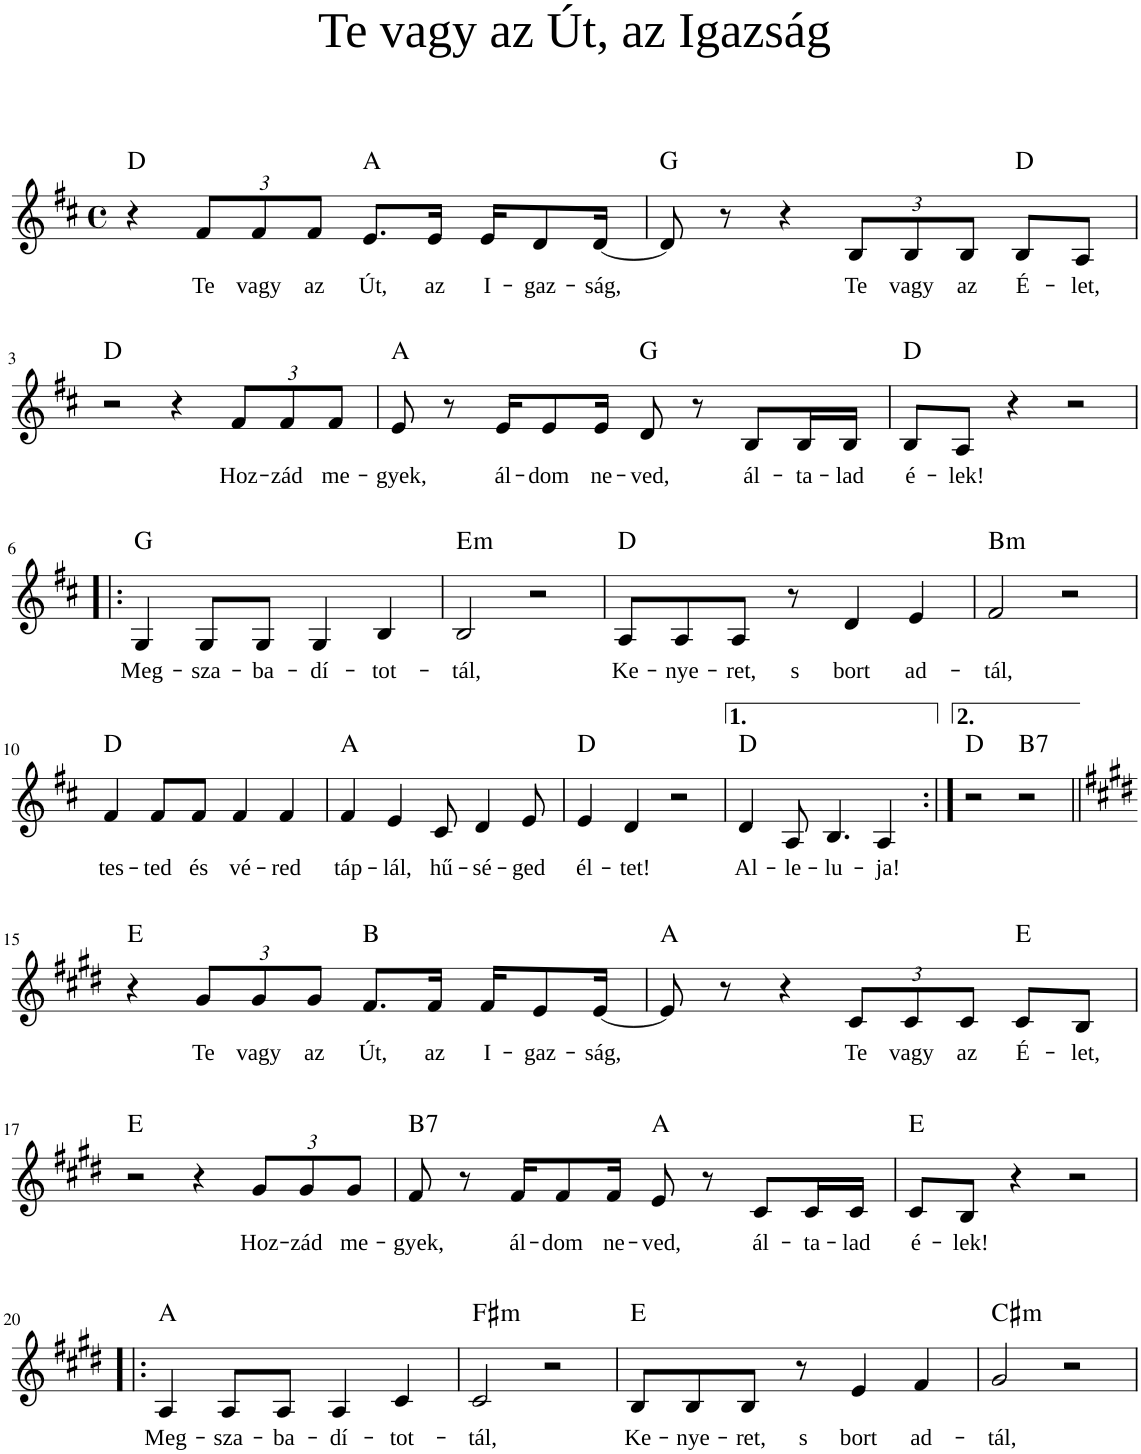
**kern	**text	**harte
*part1	*part1	*part1
*staff1	*staff1	*
*I"Piano	*	*
*I'Pno	*	*
*clefG2	*	*
*k[f#c#]	*	*
*M4/4	*	*
*met(c)	*	*
=1	=1	=1
4r	.	D:maj
*Xbrackettup	*	*
!	!LO:LY:b	!
12f#/L	Te	.
!	!LO:LY:b	!
12f#/	vagy	.
!	!LO:LY:b	!
12f#/J	az	.
!	!LO:LY:b	!
8.e/L	Út,	A:maj
!	!LO:LY:b	!
16e/Jk	az	.
!	!LO:LY:b	!
16e/KL	I-	.
!	!LO:LY:b	!
8d/	-gaz-	.
!	!LO:LY:b	!
[16d/Jk	-ság,	.
=2	=2	=2
8d/]	.	G:maj
8r	.	.
4r	.	.
!	!LO:LY:b	!
12B/L	Te	.
!	!LO:LY:b	!
12B/	vagy	.
!	!LO:LY:b	!
12B/J	az	.
!	!LO:LY:b	!
8B/L	É-	D:maj
!	!LO:LY:b	!
8A/J	-let,	.
!!LO:LB:g=z
=3	=3	=3
2r	.	D:maj
4r	.	.
!	!LO:LY:b	!
12f#/L	Hoz-	.
!	!LO:LY:b	!
12f#/	-zád	.
!	!LO:LY:b	!
12f#/J	me-	.
=4	=4	=4
!	!LO:LY:b	!
8e/	-gyek,	A:maj
8r	.	.
!	!LO:LY:b	!
16e/KL	ál-	.
!	!LO:LY:b	!
8e/	-dom	.
!	!LO:LY:b	!
16e/Jk	ne-	.
!	!LO:LY:b	!
8d/	-ved,	G:maj
8r	.	.
!	!LO:LY:b	!
8B/L	ál-	.
!	!LO:LY:b	!
16B/L	-ta-	.
!	!LO:LY:b	!
16B/JJ	-lad	.
=5	=5	=5
!	!LO:LY:b	!
8B/L	é-	D:maj
!	!LO:LY:b	!
8A/J	-lek!	.
4r	.	.
2r	.	.
!!LO:LB:g=z
=6!|:	=6!|:	=6!|:
!	!LO:LY:b	!
4G/	Meg-	G:maj
!	!LO:LY:b	!
8G/L	-sza-	.
!	!LO:LY:b	!
8G/J	-ba-	.
!	!LO:LY:b	!
4G/	-dí-	.
!	!LO:LY:b	!
4B/	-tot-	.
=7	=7	=7
!	!LO:LY:b	!LO:H:kt=m
2B/	-tál,	E:min
2r	.	.
=8	=8	=8
!	!LO:LY:b	!
8A/L	Ke-	D:maj
!	!LO:LY:b	!
8A/	-nye-	.
!	!LO:LY:b	!
8A/J	-ret,	.
!	!LO:LY:b	!
8r	s	.
!	!LO:LY:b	!
4d/	bort	.
!	!LO:LY:b	!
4e/	ad-	.
=9	=9	=9
!	!LO:LY:b	!LO:H:kt=m
2f#/	-tál,	B:min
2r	.	.
!!LO:LB:g=z
=10	=10	=10
!	!LO:LY:b	!
4f#/	tes-	D:maj
!	!LO:LY:b	!
8f#/L	-ted	.
!	!LO:LY:b	!
8f#/J	és	.
!	!LO:LY:b	!
4f#/	vé-	.
!	!LO:LY:b	!
4f#/	-red	.
=11	=11	=11
!	!LO:LY:b	!
4f#/	táp-	A:maj
!	!LO:LY:b	!
4e/	-lál,	.
!	!LO:LY:b	!
8c#/	hű-	.
!	!LO:LY:b	!
4d/	-sé-	.
!	!LO:LY:b	!
8e/	-ged	.
=12	=12	=12
!	!LO:LY:b	!
4e/	él-	D:maj
!	!LO:LY:b	!
4d/	-tet!	.
2r	.	.
=13	=13	=13
!	!LO:LY:b	!
4d/	Al-	D:maj
!	!LO:LY:b	!
8A/	-le-	.
!	!LO:LY:b	!
4.B/	-lu-	.
!	!LO:LY:b	!
4A/	-ja!	.
=14:|!	=14:|!	=14:|!
2r	.	D:maj
!	!	!LO:H:kt=7
2r	.	B:7
!!LO:LB:g=z
=15||	=15||	=15||
*k[f#c#g#d#]	*	*
4r	.	E:maj
!	!LO:LY:b	!
12g#/L	Te	.
!	!LO:LY:b	!
12g#/	vagy	.
!	!LO:LY:b	!
12g#/J	az	.
!	!LO:LY:b	!
8.f#/L	Út,	B:maj
!	!LO:LY:b	!
16f#/Jk	az	.
!	!LO:LY:b	!
16f#/KL	I-	.
!	!LO:LY:b	!
8e/	-gaz-	.
!	!LO:LY:b	!
[16e/Jk	-ság,	.
=16	=16	=16
8e/]	.	A:maj
8r	.	.
4r	.	.
!	!LO:LY:b	!
12c#/L	Te	.
!	!LO:LY:b	!
12c#/	vagy	.
!	!LO:LY:b	!
12c#/J	az	.
!	!LO:LY:b	!
8c#/L	É-	E:maj
!	!LO:LY:b	!
8B/J	-let,	.
!!LO:LB:g=z
=17	=17	=17
2r	.	E:maj
4r	.	.
!	!LO:LY:b	!
12g#/L	Hoz-	.
!	!LO:LY:b	!
12g#/	-zád	.
!	!LO:LY:b	!
12g#/J	me-	.
=18	=18	=18
!	!LO:LY:b	!LO:H:kt=7
8f#/	-gyek,	B:7
8r	.	.
!	!LO:LY:b	!
16f#/KL	ál-	.
!	!LO:LY:b	!
8f#/	-dom	.
!	!LO:LY:b	!
16f#/Jk	ne-	.
!	!LO:LY:b	!
8e/	-ved,	A:maj
8r	.	.
!	!LO:LY:b	!
8c#/L	ál-	.
!	!LO:LY:b	!
16c#/L	-ta-	.
!	!LO:LY:b	!
16c#/JJ	-lad	.
=19	=19	=19
!	!LO:LY:b	!
8c#/L	é-	E:maj
!	!LO:LY:b	!
8B/J	-lek!	.
4r	.	.
2r	.	.
!!LO:LB:g=z
=20!|:	=20!|:	=20!|:
!	!LO:LY:b	!
4A/	Meg-	A:maj
!	!LO:LY:b	!
8A/L	-sza-	.
!	!LO:LY:b	!
8A/J	-ba-	.
!	!LO:LY:b	!
4A/	-dí-	.
!	!LO:LY:b	!
4c#/	-tot-	.
=21	=21	=21
!	!LO:LY:b	!LO:H:kt=m
2c#/	-tál,	F#:min
2r	.	.
=22	=22	=22
!	!LO:LY:b	!
8B/L	Ke-	E:maj
!	!LO:LY:b	!
8B/	-nye-	.
!	!LO:LY:b	!
8B/J	-ret,	.
!	!LO:LY:b	!
8r	s	.
!	!LO:LY:b	!
4e/	bort	.
!	!LO:LY:b	!
4f#/	ad-	.
=23	=23	=23
!	!LO:LY:b	!LO:H:kt=m
2g#/	-tál,	C#:min
2r	.	.
=	=	=
*-	*-	*-
